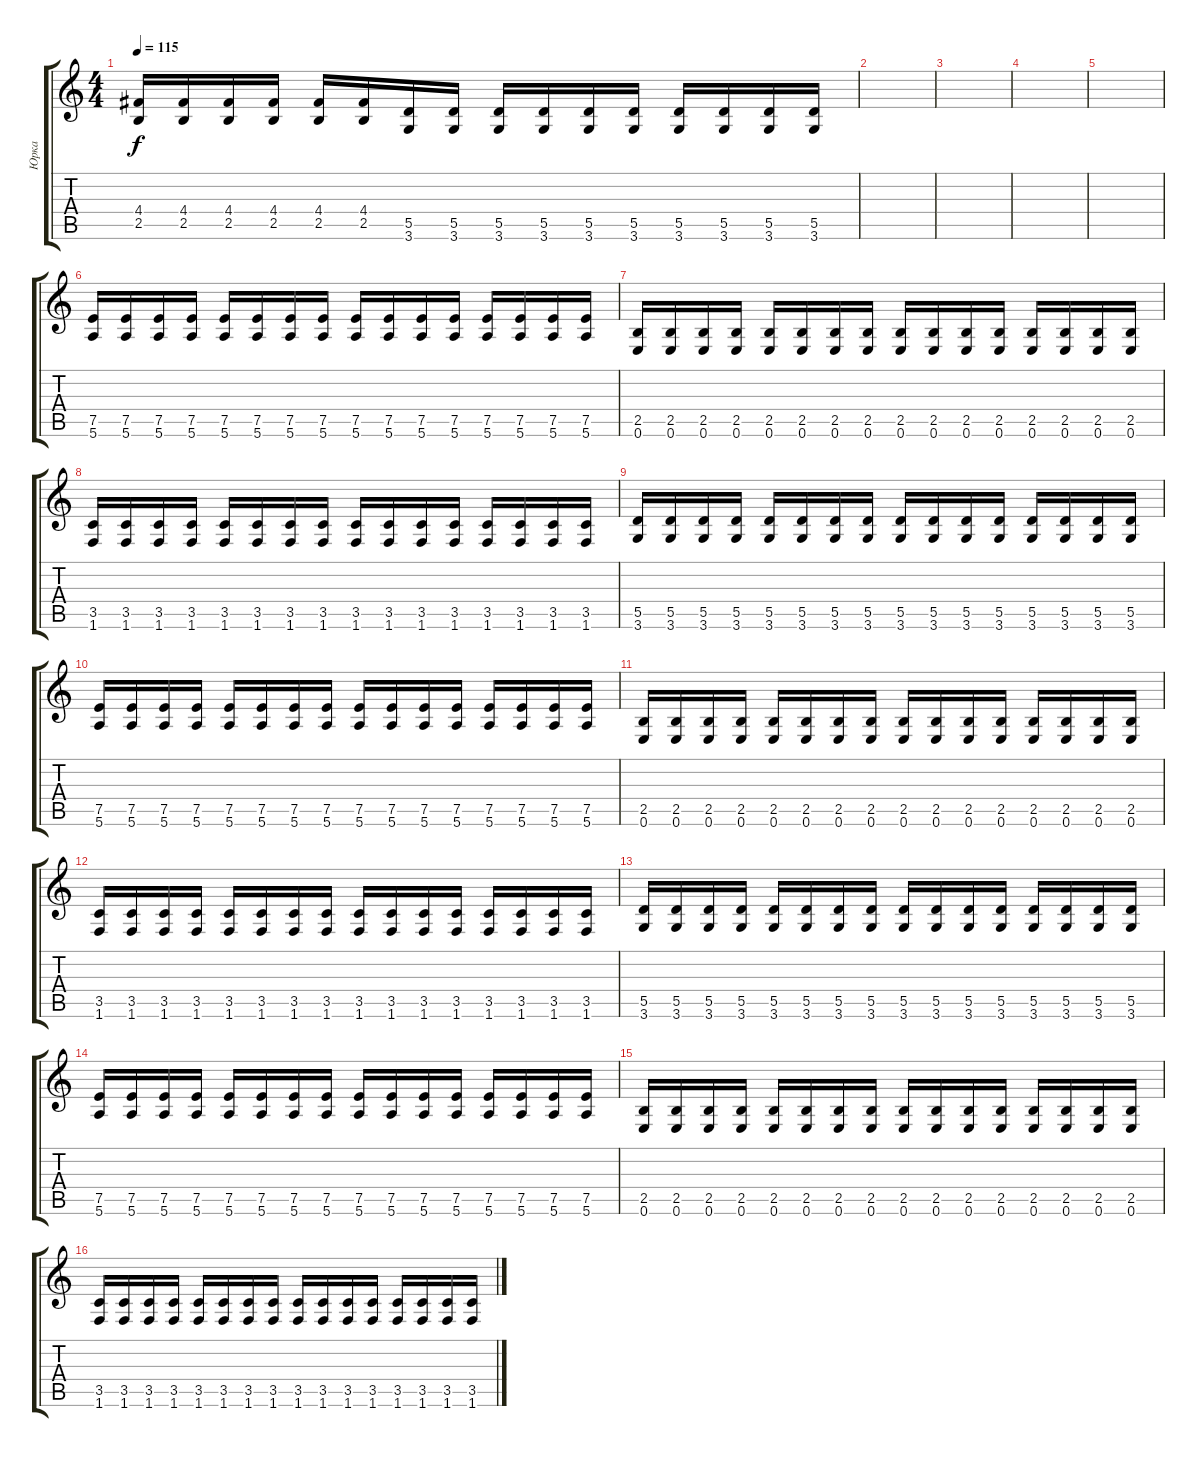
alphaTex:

\track ("Юрка" "Юрка") {instrument overdrivenguitar}
\staff {score tabs}
\tuning (E4 B3 G3 D3 A2 E2) {hide}
\ts (4 4)
\tempo 115
\clef g2
\ks c
(4.4 2.5).16{dy f} (4.4 2.5).16 (4.4 2.5).16 (4.4 2.5).16 (4.4 2.5).16 (4.4 2.5).16 (5.5 3.6).16 (5.5 3.6).16 (5.5 3.6).16 (5.5 3.6).16 (5.5 3.6).16 (5.5 3.6).16 (5.5 3.6).16 (5.5 3.6).16 (5.5 3.6).16 (5.5 3.6).16 |
|
|
|
|
(7.5 5.6).16 (7.5 5.6).16 (7.5 5.6).16 (7.5 5.6).16 (7.5 5.6).16 (7.5 5.6).16 (7.5 5.6).16 (7.5 5.6).16 (7.5 5.6).16 (7.5 5.6).16 (7.5 5.6).16 (7.5 5.6).16 (7.5 5.6).16 (7.5 5.6).16 (7.5 5.6).16 (7.5 5.6).16 |
(2.5 0.6).16 (2.5 0.6).16 (2.5 0.6).16 (2.5 0.6).16 (2.5 0.6).16 (2.5 0.6).16 (2.5 0.6).16 (2.5 0.6).16 (2.5 0.6).16 (2.5 0.6).16 (2.5 0.6).16 (2.5 0.6).16 (2.5 0.6).16 (2.5 0.6).16 (2.5 0.6).16 (2.5 0.6).16 |
(3.5 1.6).16 (3.5 1.6).16 (3.5 1.6).16 (3.5 1.6).16 (3.5 1.6).16 (3.5 1.6).16 (3.5 1.6).16 (3.5 1.6).16 (3.5 1.6).16 (3.5 1.6).16 (3.5 1.6).16 (3.5 1.6).16 (3.5 1.6).16 (3.5 1.6).16 (3.5 1.6).16 (3.5 1.6).16 |
(5.5 3.6).16 (5.5 3.6).16 (5.5 3.6).16 (5.5 3.6).16 (5.5 3.6).16 (5.5 3.6).16 (5.5 3.6).16 (5.5 3.6).16 (5.5 3.6).16 (5.5 3.6).16 (5.5 3.6).16 (5.5 3.6).16 (5.5 3.6).16 (5.5 3.6).16 (5.5 3.6).16 (5.5 3.6).16 |
(7.5 5.6).16 (7.5 5.6).16 (7.5 5.6).16 (7.5 5.6).16 (7.5 5.6).16 (7.5 5.6).16 (7.5 5.6).16 (7.5 5.6).16 (7.5 5.6).16 (7.5 5.6).16 (7.5 5.6).16 (7.5 5.6).16 (7.5 5.6).16 (7.5 5.6).16 (7.5 5.6).16 (7.5 5.6).16 |
(2.5 0.6).16 (2.5 0.6).16 (2.5 0.6).16 (2.5 0.6).16 (2.5 0.6).16 (2.5 0.6).16 (2.5 0.6).16 (2.5 0.6).16 (2.5 0.6).16 (2.5 0.6).16 (2.5 0.6).16 (2.5 0.6).16 (2.5 0.6).16 (2.5 0.6).16 (2.5 0.6).16 (2.5 0.6).16 |
(3.5 1.6).16 (3.5 1.6).16 (3.5 1.6).16 (3.5 1.6).16 (3.5 1.6).16 (3.5 1.6).16 (3.5 1.6).16 (3.5 1.6).16 (3.5 1.6).16 (3.5 1.6).16 (3.5 1.6).16 (3.5 1.6).16 (3.5 1.6).16 (3.5 1.6).16 (3.5 1.6).16 (3.5 1.6).16 |
(5.5 3.6).16 (5.5 3.6).16 (5.5 3.6).16 (5.5 3.6).16 (5.5 3.6).16 (5.5 3.6).16 (5.5 3.6).16 (5.5 3.6).16 (5.5 3.6).16 (5.5 3.6).16 (5.5 3.6).16 (5.5 3.6).16 (5.5 3.6).16 (5.5 3.6).16 (5.5 3.6).16 (5.5 3.6).16 |
(7.5 5.6).16 (7.5 5.6).16 (7.5 5.6).16 (7.5 5.6).16 (7.5 5.6).16 (7.5 5.6).16 (7.5 5.6).16 (7.5 5.6).16 (7.5 5.6).16 (7.5 5.6).16 (7.5 5.6).16 (7.5 5.6).16 (7.5 5.6).16 (7.5 5.6).16 (7.5 5.6).16 (7.5 5.6).16 |
(2.5 0.6).16 (2.5 0.6).16 (2.5 0.6).16 (2.5 0.6).16 (2.5 0.6).16 (2.5 0.6).16 (2.5 0.6).16 (2.5 0.6).16 (2.5 0.6).16 (2.5 0.6).16 (2.5 0.6).16 (2.5 0.6).16 (2.5 0.6).16 (2.5 0.6).16 (2.5 0.6).16 (2.5 0.6).16 |
(3.5 1.6).16 (3.5 1.6).16 (3.5 1.6).16 (3.5 1.6).16 (3.5 1.6).16 (3.5 1.6).16 (3.5 1.6).16 (3.5 1.6).16 (3.5 1.6).16 (3.5 1.6).16 (3.5 1.6).16 (3.5 1.6).16 (3.5 1.6).16 (3.5 1.6).16 (3.5 1.6).16 (3.5 1.6).16
